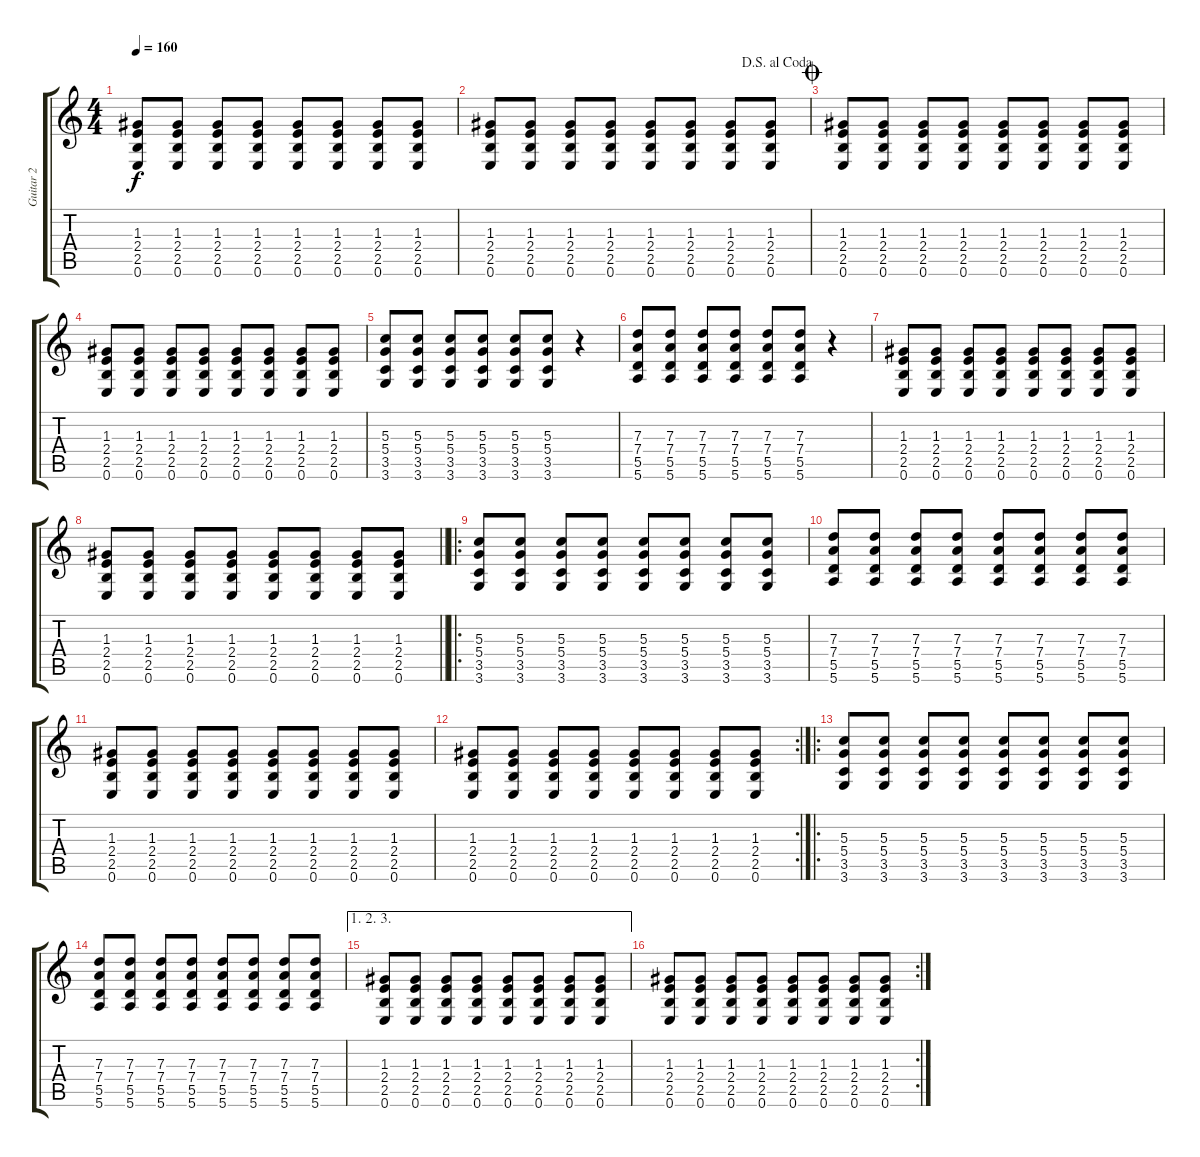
\track ("Guitar 2" "Guitar 2") {instrument overdrivenguitar}
\staff {score tabs}
\tuning (E4 B3 G3 D3 A2 E2) {hide}
\ts (4 4)
\tempo 160
\clef g2
\ks c
(1.3 2.4 2.5 0.6).8{dy f} (1.3 2.4 2.5 0.6).8 (1.3 2.4 2.5 0.6).8 (1.3 2.4 2.5 0.6).8 (1.3 2.4 2.5 0.6).8 (1.3 2.4 2.5 0.6).8 (1.3 2.4 2.5 0.6).8 (1.3 2.4 2.5 0.6).8 |
\jump dalsegnoalcoda
(1.3 2.4 2.5 0.6).8 (1.3 2.4 2.5 0.6).8 (1.3 2.4 2.5 0.6).8 (1.3 2.4 2.5 0.6).8 (1.3 2.4 2.5 0.6).8 (1.3 2.4 2.5 0.6).8 (1.3 2.4 2.5 0.6).8 (1.3 2.4 2.5 0.6).8 |
\jump coda
(1.3 2.4 2.5 0.6).8 (1.3 2.4 2.5 0.6).8 (1.3 2.4 2.5 0.6).8 (1.3 2.4 2.5 0.6).8 (1.3 2.4 2.5 0.6).8 (1.3 2.4 2.5 0.6).8 (1.3 2.4 2.5 0.6).8 (1.3 2.4 2.5 0.6).8 |
(1.3 2.4 2.5 0.6).8 (1.3 2.4 2.5 0.6).8 (1.3 2.4 2.5 0.6).8 (1.3 2.4 2.5 0.6).8 (1.3 2.4 2.5 0.6).8 (1.3 2.4 2.5 0.6).8 (1.3 2.4 2.5 0.6).8 (1.3 2.4 2.5 0.6).8 |
(5.3 5.4 3.5 3.6).8 (5.3 5.4 3.5 3.6).8 (5.3 5.4 3.5 3.6).8 (5.3 5.4 3.5 3.6).8 (5.3 5.4 3.5 3.6).8 (5.3 5.4 3.5 3.6).8 r.4 |
(7.3 7.4 5.5 5.6).8 (7.3 7.4 5.5 5.6).8 (7.3 7.4 5.5 5.6).8 (7.3 7.4 5.5 5.6).8 (7.3 7.4 5.5 5.6).8 (7.3 7.4 5.5 5.6).8 r.4 |
(1.3 2.4 2.5 0.6).8 (1.3 2.4 2.5 0.6).8 (1.3 2.4 2.5 0.6).8 (1.3 2.4 2.5 0.6).8 (1.3 2.4 2.5 0.6).8 (1.3 2.4 2.5 0.6).8 (1.3 2.4 2.5 0.6).8 (1.3 2.4 2.5 0.6).8 |
\barLineRight lightlight
(1.3 2.4 2.5 0.6).8 (1.3 2.4 2.5 0.6).8 (1.3 2.4 2.5 0.6).8 (1.3 2.4 2.5 0.6).8 (1.3 2.4 2.5 0.6).8 (1.3 2.4 2.5 0.6).8 (1.3 2.4 2.5 0.6).8 (1.3 2.4 2.5 0.6).8 |
\ro
(5.3 5.4 3.5 3.6).8 (5.3 5.4 3.5 3.6).8 (5.3 5.4 3.5 3.6).8 (5.3 5.4 3.5 3.6).8 (5.3 5.4 3.5 3.6).8 (5.3 5.4 3.5 3.6).8 (5.3 5.4 3.5 3.6).8 (5.3 5.4 3.5 3.6).8 |
(7.3 7.4 5.5 5.6).8 (7.3 7.4 5.5 5.6).8 (7.3 7.4 5.5 5.6).8 (7.3 7.4 5.5 5.6).8 (7.3 7.4 5.5 5.6).8 (7.3 7.4 5.5 5.6).8 (7.3 7.4 5.5 5.6).8 (7.3 7.4 5.5 5.6).8 |
(1.3 2.4 2.5 0.6).8 (1.3 2.4 2.5 0.6).8 (1.3 2.4 2.5 0.6).8 (1.3 2.4 2.5 0.6).8 (1.3 2.4 2.5 0.6).8 (1.3 2.4 2.5 0.6).8 (1.3 2.4 2.5 0.6).8 (1.3 2.4 2.5 0.6).8 |
\rc 2
(1.3 2.4 2.5 0.6).8 (1.3 2.4 2.5 0.6).8 (1.3 2.4 2.5 0.6).8 (1.3 2.4 2.5 0.6).8 (1.3 2.4 2.5 0.6).8 (1.3 2.4 2.5 0.6).8 (1.3 2.4 2.5 0.6).8 (1.3 2.4 2.5 0.6).8 |
\ro
(5.3 5.4 3.5 3.6).8 (5.3 5.4 3.5 3.6).8 (5.3 5.4 3.5 3.6).8 (5.3 5.4 3.5 3.6).8 (5.3 5.4 3.5 3.6).8 (5.3 5.4 3.5 3.6).8 (5.3 5.4 3.5 3.6).8 (5.3 5.4 3.5 3.6).8 |
(7.3 7.4 5.5 5.6).8 (7.3 7.4 5.5 5.6).8 (7.3 7.4 5.5 5.6).8 (7.3 7.4 5.5 5.6).8 (7.3 7.4 5.5 5.6).8 (7.3 7.4 5.5 5.6).8 (7.3 7.4 5.5 5.6).8 (7.3 7.4 5.5 5.6).8 |
\ae (1 2 3)
(1.3 2.4 2.5 0.6).8 (1.3 2.4 2.5 0.6).8 (1.3 2.4 2.5 0.6).8 (1.3 2.4 2.5 0.6).8 (1.3 2.4 2.5 0.6).8 (1.3 2.4 2.5 0.6).8 (1.3 2.4 2.5 0.6).8 (1.3 2.4 2.5 0.6).8 |
\rc 2
(1.3 2.4 2.5 0.6).8 (1.3 2.4 2.5 0.6).8 (1.3 2.4 2.5 0.6).8 (1.3 2.4 2.5 0.6).8 (1.3 2.4 2.5 0.6).8 (1.3 2.4 2.5 0.6).8 (1.3 2.4 2.5 0.6).8 (1.3 2.4 2.5 0.6).8
